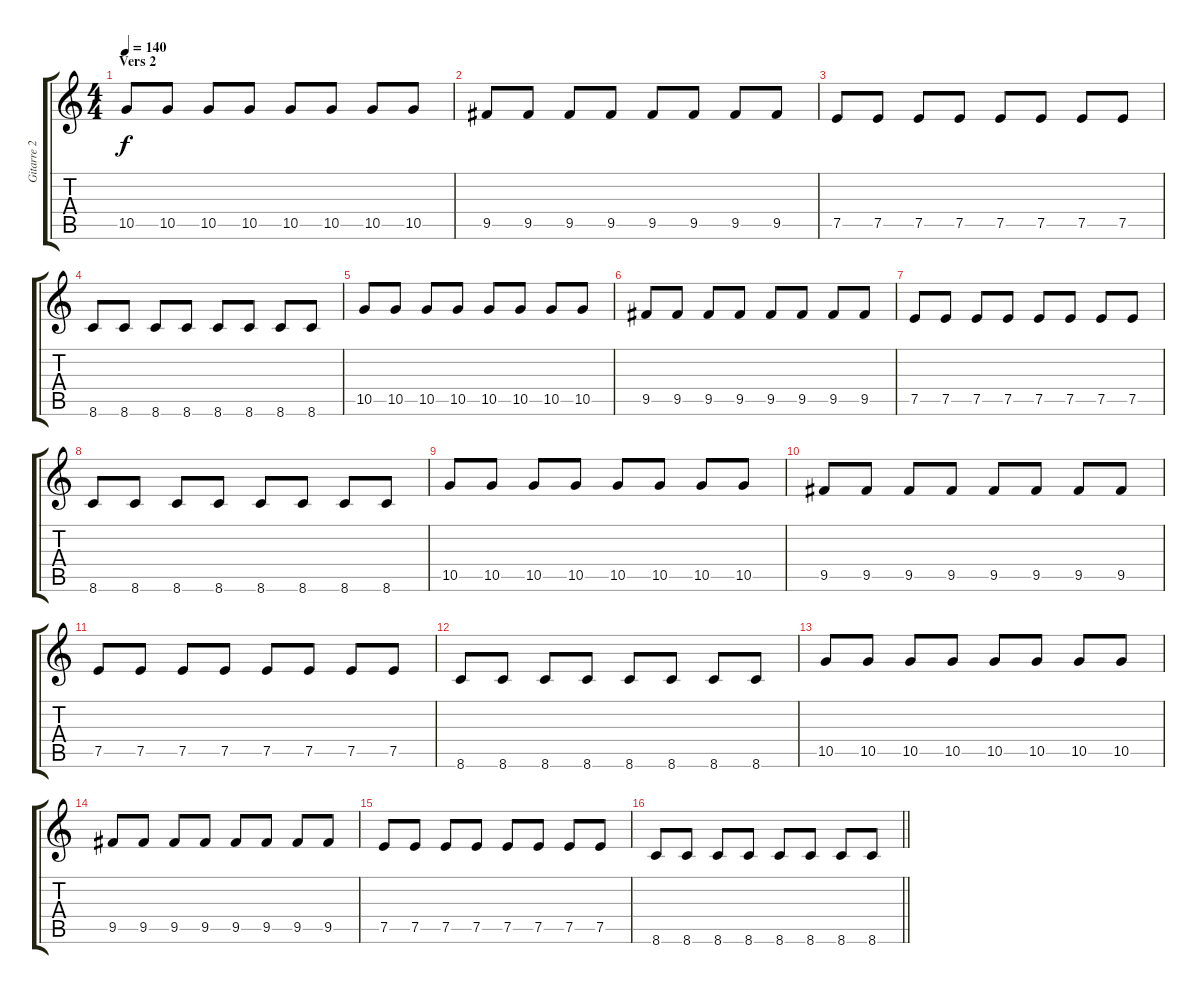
\track ("Gitarre 2" "Gitarre 2") {instrument electricguitarclean}
\staff {score tabs}
\tuning (E4 B3 G3 D3 A2 E2) {hide}
\ts (4 4)
\section ("" "Vers 2")
\tempo 140
\clef g2
\ks c
10.5.8{dy f instrument electricguitarclean} 10.5.8 10.5.8 10.5.8 10.5.8 10.5.8 10.5.8 10.5.8 |
9.5.8 9.5.8 9.5.8 9.5.8 9.5.8 9.5.8 9.5.8 9.5.8 |
7.5.8 7.5.8 7.5.8 7.5.8 7.5.8 7.5.8 7.5.8 7.5.8 |
8.6.8 8.6.8 8.6.8 8.6.8 8.6.8 8.6.8 8.6.8 8.6.8 |
10.5.8 10.5.8 10.5.8 10.5.8 10.5.8 10.5.8 10.5.8 10.5.8 |
9.5.8 9.5.8 9.5.8 9.5.8 9.5.8 9.5.8 9.5.8 9.5.8 |
7.5.8 7.5.8 7.5.8 7.5.8 7.5.8 7.5.8 7.5.8 7.5.8 |
8.6.8 8.6.8 8.6.8 8.6.8 8.6.8 8.6.8 8.6.8 8.6.8 |
10.5.8 10.5.8 10.5.8 10.5.8 10.5.8 10.5.8 10.5.8 10.5.8 |
9.5.8 9.5.8 9.5.8 9.5.8 9.5.8 9.5.8 9.5.8 9.5.8 |
7.5.8 7.5.8 7.5.8 7.5.8 7.5.8 7.5.8 7.5.8 7.5.8 |
8.6.8 8.6.8 8.6.8 8.6.8 8.6.8 8.6.8 8.6.8 8.6.8 |
10.5.8 10.5.8 10.5.8 10.5.8 10.5.8 10.5.8 10.5.8 10.5.8 |
9.5.8 9.5.8 9.5.8 9.5.8 9.5.8 9.5.8 9.5.8 9.5.8 |
7.5.8 7.5.8 7.5.8 7.5.8 7.5.8 7.5.8 7.5.8 7.5.8 |
\barLineRight lightlight
8.6.8 8.6.8 8.6.8 8.6.8 8.6.8 8.6.8 8.6.8 8.6.8
